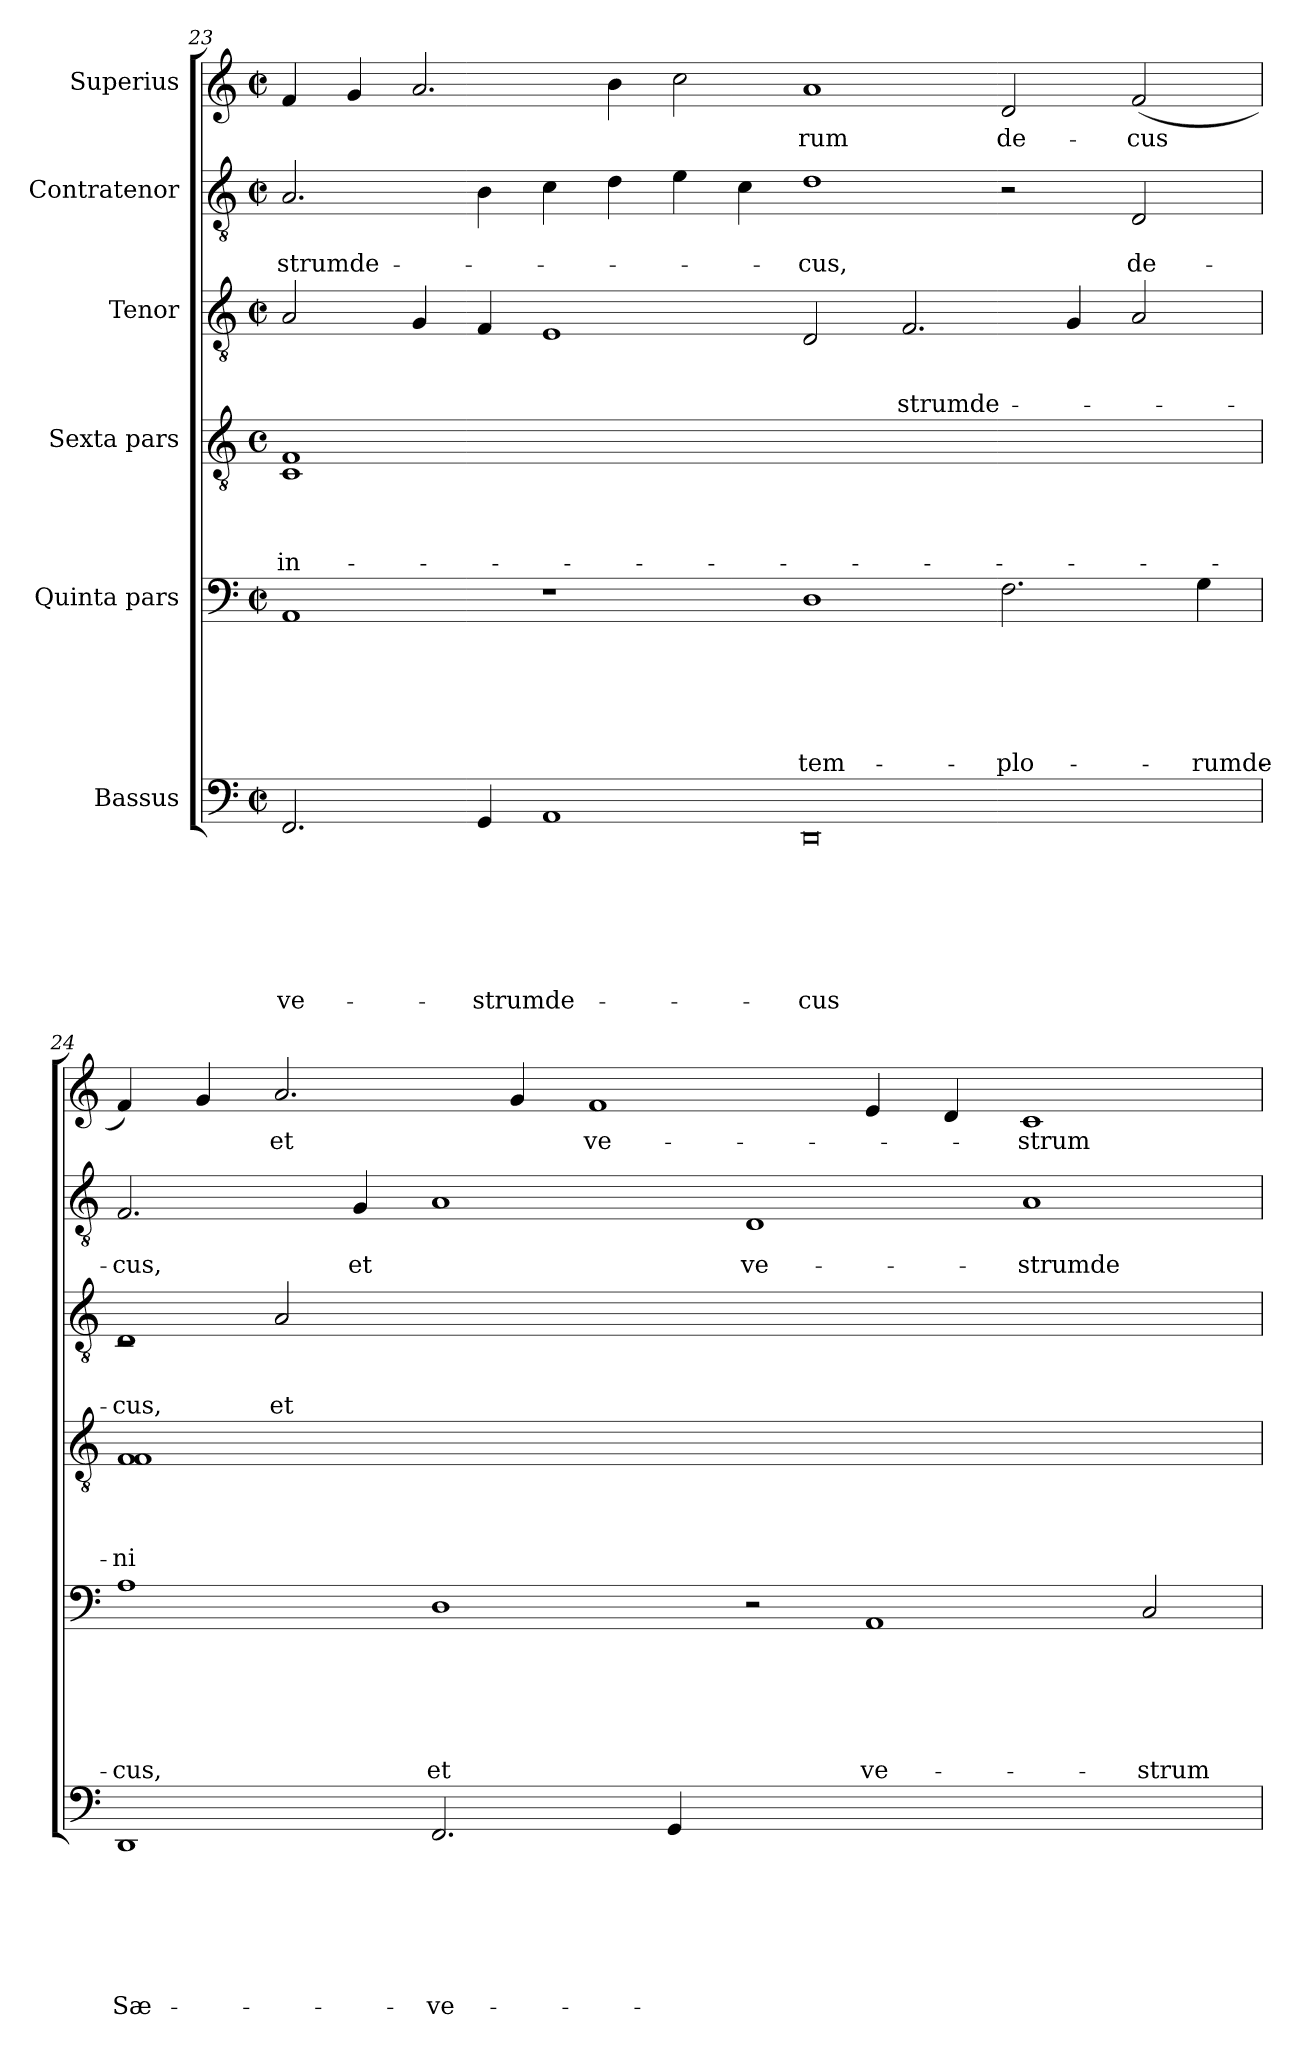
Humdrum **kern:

**kern	**text	**text	**text	**text	**text	**text	**text	**kern	**text	**text	**text	**text	**text	**text	**kern	**text	**text	**text	**text	**kern	**text	**text	**text	**kern	**text	**text	**kern	**text
*part6	*part6	*part6	*part6	*part6	*part6	*part6	*part6	*part5	*part5	*part5	*part5	*part5	*part5	*part5	*part4	*part4	*part4	*part4	*part4	*part3	*part3	*part3	*part3	*part2	*part2	*part2	*part1	*part1
*staff6	*staff6	*staff6	*staff6	*staff6	*staff6	*staff6	*staff6	*staff5	*staff5	*staff5	*staff5	*staff5	*staff5	*staff5	*staff4	*staff4	*staff4	*staff4	*staff4	*staff3	*staff3	*staff3	*staff3	*staff2	*staff2	*staff2	*staff1	*staff1
*I"Bassus	*	*	*	*	*	*	*	*I"Quinta pars	*	*	*	*	*	*	*I"Sexta pars	*	*	*	*	*I"Tenor	*	*	*	*I"Contratenor	*	*	*I"Superius	*
!!LO:PB:g=z
*clefF4	*	*	*	*	*	*	*	*clefF4	*	*	*	*	*	*	*clefGv2	*	*	*	*	*clefGv2	*	*	*	*clefGv2	*	*	*clefG2	*
*k[]	*	*	*	*	*	*	*	*k[]	*	*	*	*	*	*	*k[]	*	*	*	*	*k[]	*	*	*	*k[]	*	*	*k[]	*
*C:	*	*	*	*	*	*	*	*C:	*	*	*	*	*	*	*C:	*	*	*	*	*C:	*	*	*	*C:	*	*	*C:	*
*M2/2	*	*	*	*	*	*	*	*M2/2	*	*	*	*	*	*	*M4/4	*	*	*	*	*M2/2	*	*	*	*M2/2	*	*	*M2/2	*
*met(c|)	*	*	*	*	*	*	*	*met(c|)	*	*	*	*	*	*	*met(c)	*	*	*	*	*met(c|)	*	*	*	*met(c|)	*	*	*met(c|)	*
=23	=23	=23	=23	=23	=23	=23	=23	=23	=23	=23	=23	=23	=23	=23	=23	=23	=23	=23	=23	=23	=23	=23	=23	=23	=23	=23	=23	=23
!	!	!	!	!	!	!	!LO:LY:b	!	!	!	!	!	!	!	!	!	!	!	!LO:LY:b	!	!	!	!	!	!	!LO:LY:b	!	!
2.FF/	.	.	.	.	.	.	ve-	1AA	.	.	.	.	.	.	1C 1F	.	.	.	in-	2A/	.	.	.	2.A/	.	-strumde-	4f/	.
.	.	.	.	.	.	.	.	.	.	.	.	.	.	.	.	.	.	.	.	.	.	.	.	.	.	.	4g/	.
.	.	.	.	.	.	.	.	.	.	.	.	.	.	.	.	.	.	.	.	4G/	.	.	.	.	.	.	2.a/	.
!	!	!	!	!	!	!	!LO:LY:b	!	!	!	!	!	!	!	!	!	!	!	!	!	!	!	!	!	!	!	!	!
4GG/	.	.	.	.	.	.	-strumde-	.	.	.	.	.	.	.	.	.	.	.	.	4F/	.	.	.	4B\	.	.	.	.
1AA	.	.	.	.	.	.	.	1r	.	.	.	.	.	.	0.ryy	.	.	.	.	1E	.	.	.	4c\	.	.	.	.
.	.	.	.	.	.	.	.	.	.	.	.	.	.	.	.	.	.	.	.	.	.	.	.	4d\	.	.	4b\	.
.	.	.	.	.	.	.	.	.	.	.	.	.	.	.	.	.	.	.	.	.	.	.	.	4e\	.	.	2cc\	.
.	.	.	.	.	.	.	.	.	.	.	.	.	.	.	.	.	.	.	.	.	.	.	.	4c\	.	.	.	.
!	!	!	!	!	!	!	!LO:LY:b	!	!	!	!	!	!	!LO:LY:b	!	!	!	!	!	!	!	!	!	!	!	!LO:LY:b	!	!LO:LY:b
0DD	.	.	.	.	.	.	-cus	1D	.	.	.	.	.	tem-	.	.	.	.	.	2D/	.	.	.	1d	.	-cus,	1a	-rum
!	!	!	!	!	!	!	!	!	!	!	!	!	!	!	!	!	!	!	!	!	!	!	!LO:LY:b	!	!	!	!	!
.	.	.	.	.	.	.	.	.	.	.	.	.	.	.	.	.	.	.	.	2.F/	.	.	-strumde-	.	.	.	.	.
!	!	!	!	!	!	!	!	!	!	!	!	!	!	!LO:LY:b	!	!	!	!	!	!	!	!	!	!	!	!	!	!LO:LY:b
.	.	.	.	.	.	.	.	2.F\	.	.	.	.	.	-plo-	.	.	.	.	.	.	.	.	.	2r	.	.	2d/	de-
.	.	.	.	.	.	.	.	.	.	.	.	.	.	.	.	.	.	.	.	4G/	.	.	.	.	.	.	.	.
!	!	!	!	!	!	!	!	!	!	!	!	!	!	!	!	!	!	!	!	!	!	!	!	!	!	!LO:LY:b	!	!LO:LY:b
.	.	.	.	.	.	.	.	.	.	.	.	.	.	.	.	.	.	.	.	2A/	.	.	.	2D/	.	de-	(<2f/	-cus
!	!	!	!	!	!	!	!	!	!	!	!	!	!	!LO:LY:b	!	!	!	!	!	!	!	!	!	!	!	!	!	!
.	.	.	.	.	.	.	.	4G\	.	.	.	.	.	-rumde-	.	.	.	.	.	.	.	.	.	.	.	.	.	.
=24	=24	=24	=24	=24	=24	=24	=24	=24	=24	=24	=24	=24	=24	=24	=24	=24	=24	=24	=24	=24	=24	=24	=24	=24	=24	=24	=24	=24
!	!	!	!	!	!	!	!	!	!	!	!	!	!	!	!	!	!	!	!	!LO:TX:b:t=.	!	!	!	!	!	!	!	!
!	!	!	!	!	!	!	!LO:LY:b	!	!	!	!	!	!	!LO:LY:b	!	!	!	!	!LO:LY:b	!	!	!	!LO:LY:b	!	!	!LO:LY:b	!	!
*	*	*	*	*	*	*	*	*	*	*	*	*	*	*	*	*	*	*	*	*^	*	*	*	*	*	*	*	*
1DD	.	.	.	.	.	.	Sæ-	1A	.	.	.	.	.	-cus,	1F 1F	.	.	.	-ni	1D	2rC	.	.	-cus,	2.F/	.	-cus,	4f/)	.
.	.	.	.	.	.	.	.	.	.	.	.	.	.	.	.	.	.	.	.	.	.	.	.	.	.	.	.	4g/	.
!	!	!	!	!	!	!	!	!	!	!	!	!	!	!	!	!	!	!	!	!	!	!	!	!LO:LY:b	!	!	!	!	!LO:LY:b
.	.	.	.	.	.	.	.	.	.	.	.	.	.	.	.	.	.	.	.	.	2A/	.	.	et	.	.	.	2.a/	et
!	!	!	!	!	!	!	!	!	!	!	!	!	!	!	!	!	!	!	!	!	!	!	!	!	!	!	!LO:LY:b	!	!
.	.	.	.	.	.	.	.	.	.	.	.	.	.	.	.	.	.	.	.	.	.	.	.	.	4G/	.	et	.	.
!	!	!	!	!	!	!	!LO:LY:b	!	!	!	!	!	!	!LO:LY:b	!	!	!	!	!	!	!	!	!	!	!	!	!	!	!
2.FF/	.	.	.	.	.	.	-ve-	1D	.	.	.	.	.	et	0.ryy	.	.	.	.	0.ryy	0.ryy	.	.	.	1A	.	.	.	.
.	.	.	.	.	.	.	.	.	.	.	.	.	.	.	.	.	.	.	.	.	.	.	.	.	.	.	.	4g/	.
!	!	!	!	!	!	!	!	!	!	!	!	!	!	!	!	!	!	!	!	!	!	!	!	!	!	!	!	!	!LO:LY:b
.	.	.	.	.	.	.	.	.	.	.	.	.	.	.	.	.	.	.	.	.	.	.	.	.	.	.	.	1f	ve-
4GG/	.	.	.	.	.	.	.	.	.	.	.	.	.	.	.	.	.	.	.	.	.	.	.	.	.	.	.	.	.
!	!	!	!	!	!	!	!	!	!	!	!	!	!	!	!	!	!	!	!	!	!	!	!	!	!	!	!LO:LY:b	!	!
0ryy	.	.	.	.	.	.	.	2r	.	.	.	.	.	.	.	.	.	.	.	.	.	.	.	.	1D	.	ve-	.	.
!	!	!	!	!	!	!	!	!	!	!	!	!	!	!LO:LY:b	!	!	!	!	!	!	!	!	!	!	!	!	!	!	!
.	.	.	.	.	.	.	.	1AA	.	.	.	.	.	ve-	.	.	.	.	.	.	.	.	.	.	.	.	.	4e/	.
.	.	.	.	.	.	.	.	.	.	.	.	.	.	.	.	.	.	.	.	.	.	.	.	.	.	.	.	4d/	.
!	!	!	!	!	!	!	!	!	!	!	!	!	!	!	!	!	!	!	!	!	!	!	!	!	!	!	!LO:LY:b	!	!LO:LY:b
.	.	.	.	.	.	.	.	.	.	.	.	.	.	.	.	.	.	.	.	.	.	.	.	.	1A	.	-strumde-	1c	-strum
!	!	!	!	!	!	!	!	!	!	!	!	!	!	!LO:LY:b	!	!	!	!	!	!	!	!	!	!	!	!	!	!	!
.	.	.	.	.	.	.	.	2C/	.	.	.	.	.	-strum	.	.	.	.	.	.	.	.	.	.	.	.	.	.	.
*	*	*	*	*	*	*	*	*	*	*	*	*	*	*	*	*	*	*	*	*v	*v	*	*	*	*	*	*	*	*
=	=	=	=	=	=	=	=	=	=	=	=	=	=	=	=	=	=	=	=	=	=	=	=	=	=	=	=	=
*-	*-	*-	*-	*-	*-	*-	*-	*-	*-	*-	*-	*-	*-	*-	*-	*-	*-	*-	*-	*-	*-	*-	*-	*-	*-	*-	*-	*-
